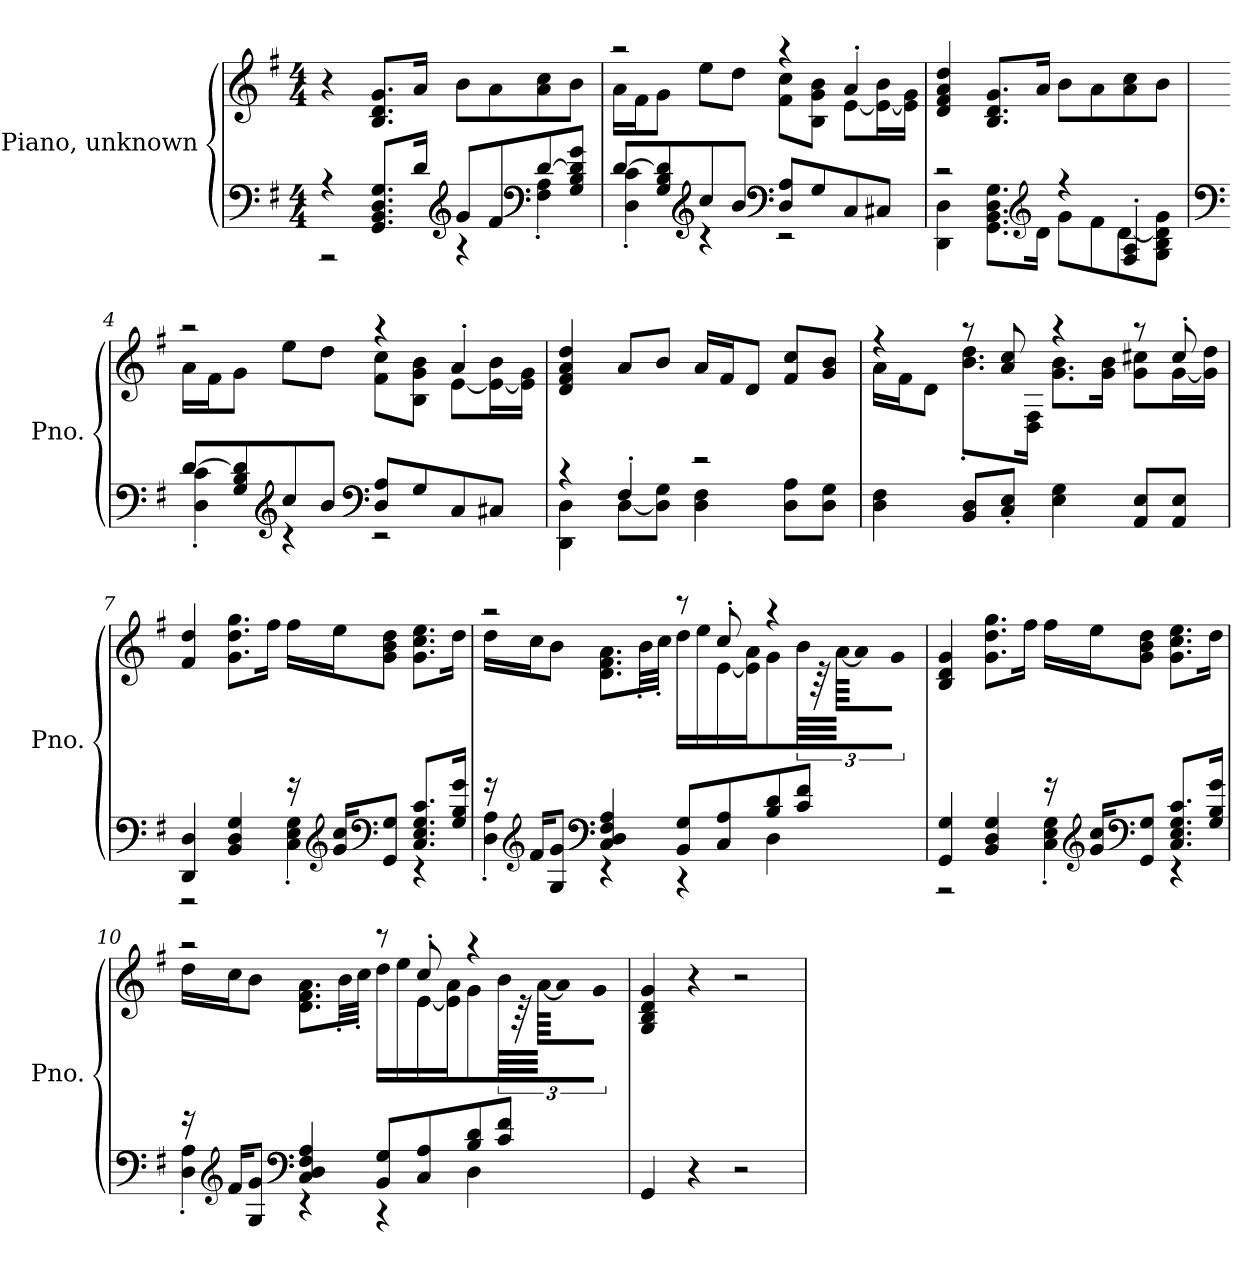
**kern	**kern
*part1	*part1
*staff2	*staff1
*I"Piano, unknown	*
*I'Pno.	*
*clefF4	*clefG2
*k[f#]	*k[f#]
*M4/4	*M4/4
*MM120	*MM120
=1	=1
*^	*
4r	2r	4r
8.GG/ 8.BB/ 8.D/ 8.G/L	.	8.B/ 8.d/ 8.g/L
16d/Jk	.	16a/Jk
*clefG2	*	*
8g/L	4r	8b\L
8f#/	.	8a\
*clefF4	*	*
[8d/	4F#\' 4A\'	8a\ 8cc\
8G/ 8B/ 8d/] 8g/J	.	8b\J
=2	=2	=2
*	*	*^
[8d/L	4D\' 4c\'	2r	16a\LL
.	.	.	16f#\J
8G/ 8B/ 8d/]	.	.	8g\J
*clefG2	*	*	*
8cc/	4r	.	8ee\L
8b/J	.	.	8dd\J
*clefF4	*	*	*
8D/ 8A/L	2r	4r	8f#\ 8cc\L
8G/	.	.	8B\ 8g\ 8b\J
8C/	.	4a'/	[8e\L
8C#X/J	.	.	16e\_ 16b\L
.	.	.	16e\] 16g\JJ
*	*	*v	*v
=3	=3	=3
2r	4DD\ 4D\	4d/ 4f#/ 4a/ 4dd/
.	8.GG\ 8.BB\ 8.D\ 8.G\L	8.B/ 8.d/ 8.g/L
*clefG2	*	*
.	16d\Jk	16a/Jk
4r	8g\L	8b\L
.	8f#\	8a\
4F#/' 4A/'	[8d\	8a\ 8cc\
.	8G\ 8B\ 8d\] 8g\J	8b\J
!!LO:LB:g=z
=4	=4	=4
*clefF4	*	*
*	*	*^
[8d/L	4D\' 4c\'	2r	16a\LL
.	.	.	16f#\J
8G/ 8B/ 8d/]	.	.	8g\J
*clefG2	*	*	*
8cc/	4r	.	8ee\L
8b/J	.	.	8dd\J
*clefF4	*	*	*
8D/ 8A/L	2r	4r	8f#\ 8cc\L
8G/	.	.	8B\ 8g\ 8b\J
8C/	.	4a'/	[8e\L
8C#X/J	.	.	16e\_ 16b\L
.	.	.	16e\] 16g\JJ
*	*	*v	*v
=5	=5	=5
4r	4DD\ 4D\	4d/ 4f#/ 4a/ 4dd/
4F#'/	[8D\L	8a/L
.	8D\] 8G\J	8b/J
2r	4D\ 4F#\	16a/LL
.	.	16f#/J
.	.	8d/J
.	8D\ 8A\L	8f#/ 8cc/L
.	8D\ 8G\J	8g/ 8b/J
*v	*v	*
=6	=6
*	*^
4D\ 4F#\	4r	16a\LL
.	.	16f#\J
.	.	8d\J
8BB/ 8D/L	8r	8.b\' 8.dd\'L
8C/' 8E/'J	8a/ 8cc/	.
.	.	16D\ 16F#\Jk
4E\ 4G\	4r	8.g\ 8.b\L
.	.	16g\ 16b\Jk
8AA/ 8E/L	8r	8g\ 8cc#X\L
8AA/ 8E/J	8cc#'/	[16g\L
.	.	16g\] 16dd\JJ
*	*v	*v
!!LO:LB:g=z
=7	=7
*^	*
4DD/ 4D/	2r	4f#/ 4dd/
4BB/ 4D/ 4G/	.	8.g\ 8.dd\ 8.gg\L
.	.	16ff#\Jk
16r	4C\' 4E\' 4G\'	16ff#\LL
*clefG2	*	*
16g/ 16cc/KL	.	16ee\J
*clefF4	*	*
8GG/ 8G/J	.	8g\ 8b\ 8dd\J
8.C/ 8.E/ 8.G/ 8.c/L	4r	8.g\ 8.cc\ 8.ee\L
16G/ 16B/ 16g/Jk	.	16dd\Jk
=8	=8	=8
*	*	*^
16r	4D\' 4A\'	2r	16dd\LL
*clefG2	*	*	*
16f#/KL	.	.	16cc\J
8G/ 8g/J	.	.	8b\J
*clefF4	*	*	*
4C/ 4D/ 4F#/ 4A/	4r	.	8.d\ 8.f#\ 8.a\L
.	.	.	32b'\LL
.	.	.	32cc'\JJJ
8BB/ 8G/L	4r	8r	16dd\LL
.	.	.	16ee\
8C/ 8A/	.	8cc'/	[16e\
.	.	.	16e\] 16a\J
8B/ 8d/	4D\	4r	8g\
8c/ 8f#/J	.	.	96b\Jkkk
.	.	.	96r
.	.	.	[96a\KLLL
.	.	.	32a\J]
.	.	.	16g\JJ
*	*	*v	*v
!!LO:LB:g=z
=9	=9	=9
4GG/ 4G/	2r	4B/ 4d/ 4g/
4BB/ 4D/ 4G/	.	8.g\ 8.dd\ 8.gg\L
.	.	16ff#\Jk
16r	4C\' 4E\' 4G\'	16ff#\LL
*clefG2	*	*
16g/ 16cc/KL	.	16ee\J
*clefF4	*	*
8GG/ 8G/J	.	8g\ 8b\ 8dd\J
8.C/ 8.E/ 8.G/ 8.c/L	4r	8.g\ 8.cc\ 8.ee\L
16G/ 16B/ 16g/Jk	.	16dd\Jk
=10	=10	=10
*	*	*^
16r	4D\' 4A\'	2r	16dd\LL
*clefG2	*	*	*
16f#/KL	.	.	16cc\J
8G/ 8g/J	.	.	8b\J
*clefF4	*	*	*
4C/ 4D/ 4F#/ 4A/	4r	.	8.d\ 8.f#\ 8.a\L
.	.	.	32b'\LL
.	.	.	32cc'\JJJ
8BB/ 8G/L	4r	8r	16dd\LL
.	.	.	16ee\
8C/ 8A/	.	8cc'/	[16e\
.	.	.	16e\] 16a\J
8B/ 8d/	4D\	4r	8g\
8c/ 8f#/J	.	.	96b\Jkkk
.	.	.	96r
.	.	.	[96a\KLLL
.	.	.	32a\J]
.	.	.	16g\JJ
*v	*v	*	*
*	*v	*v
=11	=11
4GG/	4G/ 4B/ 4d/ 4g/
4r	4r
2r	2r
=	=
*-	*-
